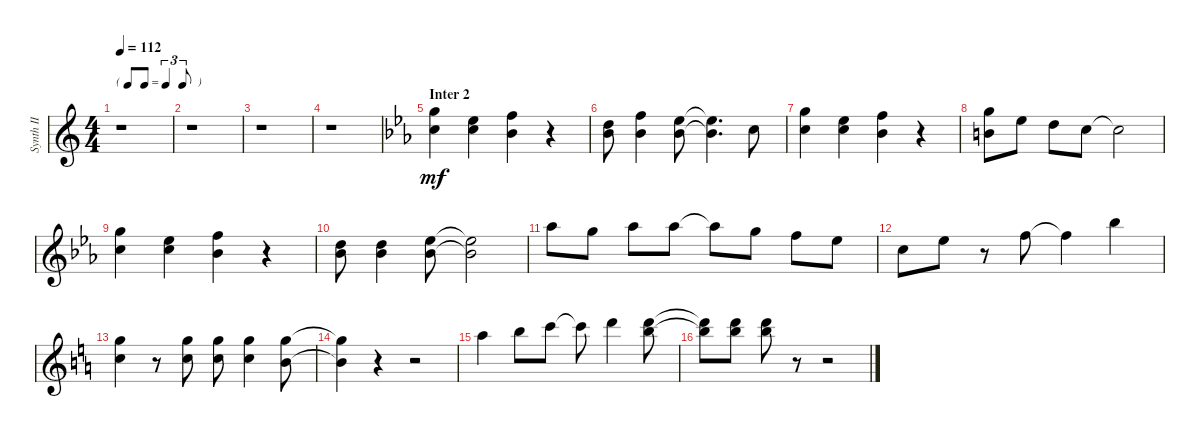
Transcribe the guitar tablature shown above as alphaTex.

\track ("Synth II" "Synth II") {instrument lead7fifths}
\staff {score}
\tuning (E4 B3 G3 D3 A2 E2 B1) {hide}
\ts (4 4)
\tf triplet8th
\tempo 112
\clef g2
\ks c
r.1{dy mf} |
r.1 |
r.1 |
r.1 |
\section ("" "Inter 2")
\ks eb
(15.1 13.2).4 (8.1 16.2).4 (13.1 11.2).4 r.4 |
(6.1 15.2).8 (13.1 11.2).4 (11.1 11.2).8 (11.1{t} 11.2{t}).4{d} 8.1.8 |
(8.1 20.2).4 (11.1 13.2).4 (6.1 18.2).4 r.4 |
(15.1 12.2).8 11.1.8 10.1.8 8.1.8 8.1{t}.2 |
(15.1 13.2).4 (8.1 16.2).4 (13.1 11.2).4 r.4 |
(6.1 15.2).8 (10.1 11.2).4 (6.1 16.2).8 (6.1{t} 16.2{t}).2 |
16.1.8 15.1.8 16.1.8 16.1.8 16.1{t}.8 15.1.8 13.1.8 11.1.8 |
8.1.8 11.1.8 r.8 13.1.8 13.1{t}.4 18.1.4 |
\ks c
(15.1 13.2).4 r.8 (8.1 20.2).8 (8.1 20.2).8 (8.1 20.2).4 (15.1 12.2).8 |
(15.1{t} 12.2{t}).4 r.4 r.2 |
17.1.4 19.1.8 20.1.8 20.1{t}.8 22.1.4 (22.1 24.2).8 |
(22.1{t} 24.2{t}).8 (22.1 24.2).8 (19.1 27.2).8 r.8 r.2
